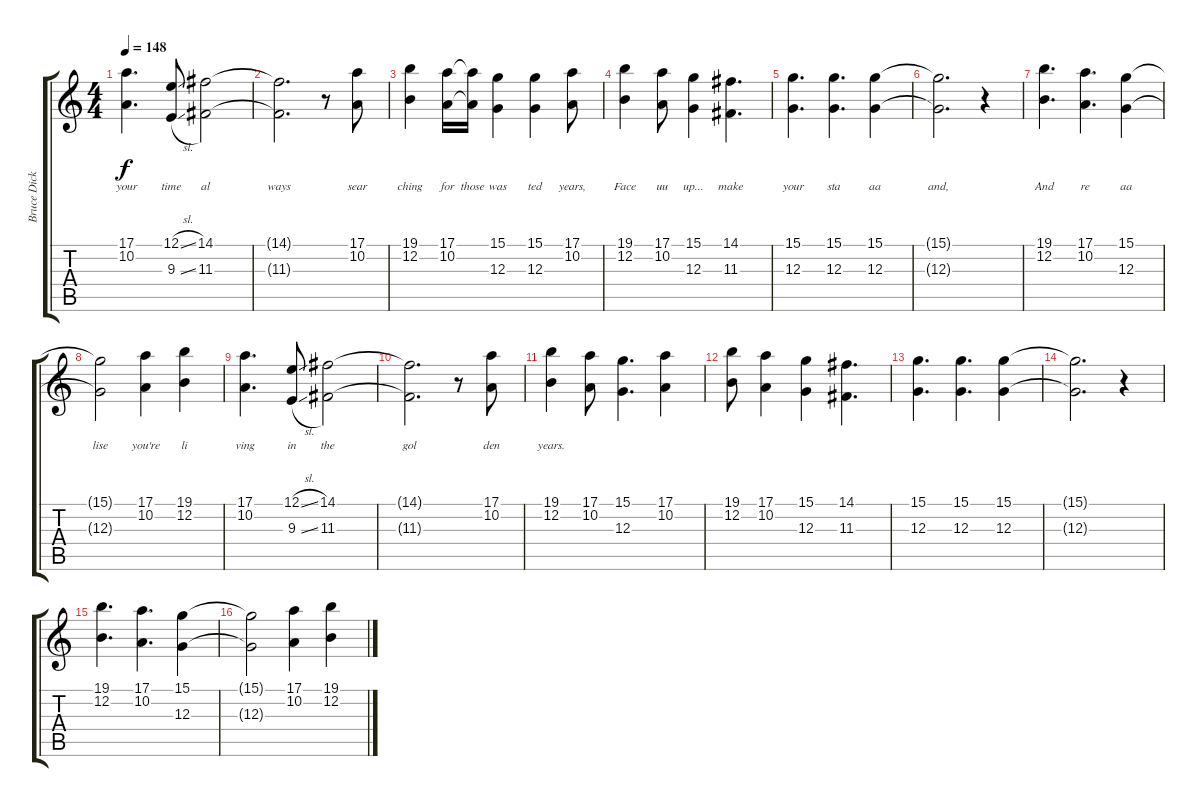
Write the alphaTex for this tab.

\track ("Bruce Dickinson" "Bruce Dick") {instrument lead2sawtooth}
\staff {score tabs}
\tuning (E4 B3 G3 D3 A2 E2) {hide}
\ts (4 4)
\tempo 148
\clef g2
\ks c
(17.1 10.2).4{d lyrics (0 "your") lyrics (1 "") lyrics (2 "") lyrics (3 "") lyrics (4 "") dy f} (12.1{sl} 9.3{sl}).8{lyrics (0 "time") lyrics (1 "") lyrics (2 "") lyrics (3 "") lyrics (4 "")} (14.1 11.3).2{lyrics (0 "al") lyrics (1 "") lyrics (2 "") lyrics (3 "") lyrics (4 "")} |
(14.1{t} 11.3{t}).2{d lyrics (0 "ways") lyrics (1 "") lyrics (2 "") lyrics (3 "") lyrics (4 "")} r.8 (17.1 10.2).8{lyrics (0 "sear") lyrics (1 "") lyrics (2 "") lyrics (3 "") lyrics (4 "")} |
(19.1 12.2).4{lyrics (0 "ching") lyrics (1 "") lyrics (2 "") lyrics (3 "") lyrics (4 "")} (17.1 10.2).16{lyrics (0 "for") lyrics (1 "") lyrics (2 "") lyrics (3 "") lyrics (4 "")} (17.1{t} 10.2{t}).16{lyrics (0 "those") lyrics (1 "") lyrics (2 "") lyrics (3 "") lyrics (4 "")} (15.1 12.3).4{lyrics (0 "was") lyrics (1 "") lyrics (2 "") lyrics (3 "") lyrics (4 "")} (15.1 12.3).4{lyrics (0 "ted") lyrics (1 "") lyrics (2 "") lyrics (3 "") lyrics (4 "")} (17.1 10.2).8{lyrics (0 "years,") lyrics (1 "") lyrics (2 "") lyrics (3 "") lyrics (4 "")} |
(19.1 12.2).4{lyrics (0 "Face") lyrics (1 "") lyrics (2 "") lyrics (3 "") lyrics (4 "")} (17.1 10.2).8{lyrics (0 "uu") lyrics (1 "") lyrics (2 "") lyrics (3 "") lyrics (4 "")} (15.1 12.3).4{lyrics (0 "up...") lyrics (1 "") lyrics (2 "") lyrics (3 "") lyrics (4 "")} (14.1 11.3).4{d lyrics (0 "make") lyrics (1 "") lyrics (2 "") lyrics (3 "") lyrics (4 "")} |
(15.1 12.3).4{d lyrics (0 "your") lyrics (1 "") lyrics (2 "") lyrics (3 "") lyrics (4 "")} (15.1 12.3).4{d lyrics (0 "sta") lyrics (1 "") lyrics (2 "") lyrics (3 "") lyrics (4 "")} (15.1 12.3).4{lyrics (0 "aa") lyrics (1 "") lyrics (2 "") lyrics (3 "") lyrics (4 "")} |
(15.1{t} 12.3{t}).2{d lyrics (0 "and,") lyrics (1 "") lyrics (2 "") lyrics (3 "") lyrics (4 "")} r.4 |
(19.1 12.2).4{d lyrics (0 "And") lyrics (1 "") lyrics (2 "") lyrics (3 "") lyrics (4 "")} (17.1 10.2).4{d lyrics (0 "re") lyrics (1 "") lyrics (2 "") lyrics (3 "") lyrics (4 "")} (15.1 12.3).4{lyrics (0 "aa") lyrics (1 "") lyrics (2 "") lyrics (3 "") lyrics (4 "")} |
(15.1{t} 12.3{t}).2{lyrics (0 "lise") lyrics (1 "") lyrics (2 "") lyrics (3 "") lyrics (4 "")} (17.1 10.2).4{lyrics (0 "you're") lyrics (1 "") lyrics (2 "") lyrics (3 "") lyrics (4 "")} (19.1 12.2).4{lyrics (0 "li") lyrics (1 "") lyrics (2 "") lyrics (3 "") lyrics (4 "")} |
(17.1 10.2).4{d lyrics (0 "ving") lyrics (1 "") lyrics (2 "") lyrics (3 "") lyrics (4 "")} (12.1{sl} 9.3{sl}).8{lyrics (0 "in") lyrics (1 "") lyrics (2 "") lyrics (3 "") lyrics (4 "")} (14.1 11.3).2{lyrics (0 "the") lyrics (1 "") lyrics (2 "") lyrics (3 "") lyrics (4 "")} |
(14.1{t} 11.3{t}).2{d lyrics (0 "gol") lyrics (1 "") lyrics (2 "") lyrics (3 "") lyrics (4 "")} r.8 (17.1 10.2).8{lyrics (0 "den") lyrics (1 "") lyrics (2 "") lyrics (3 "") lyrics (4 "")} |
(19.1 12.2).4{lyrics (0 "years.") lyrics (1 "") lyrics (2 "") lyrics (3 "") lyrics (4 "")} (17.1 10.2).8 (15.1 12.3).4{d} (17.1 10.2).4 |
(19.1 12.2).8 (17.1 10.2).4 (15.1 12.3).4 (14.1 11.3).4{d} |
(15.1 12.3).4{d} (15.1 12.3).4{d} (15.1 12.3).4 |
(15.1{t} 12.3{t}).2{d} r.4 |
(19.1 12.2).4{d} (17.1 10.2).4{d} (15.1 12.3).4 |
(15.1{t} 12.3{t}).2 (17.1 10.2).4 (19.1 12.2).4
